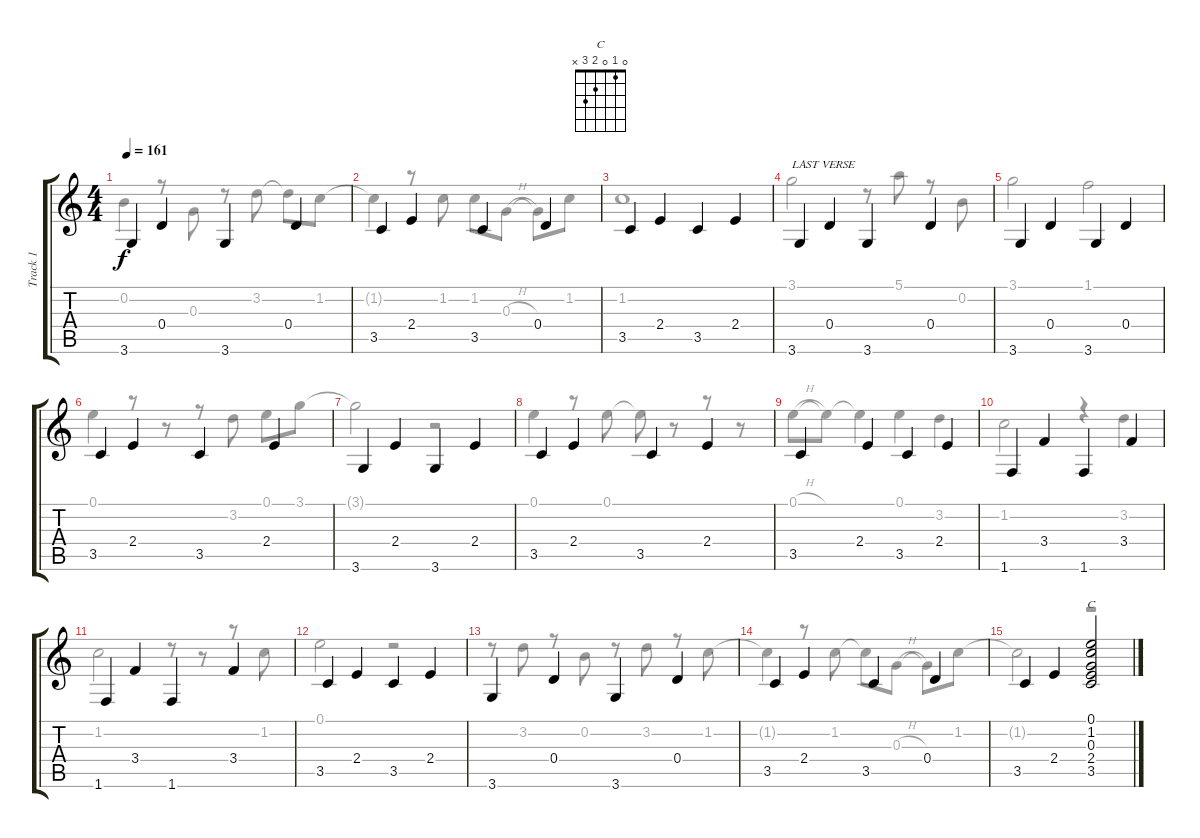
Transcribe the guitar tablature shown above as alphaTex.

\track ("Track 1" "Track 1") {instrument acousticguitarsteel}
\staff {score tabs}
\tuning (E4 B3 G3 D3 A2 E2) {hide}
\chord ("C" 0 1 0 2 3 x)
\voice
\ts (4 4)
\tempo 161
\clef g2
\ks c
3.6.4{dy f} 0.4.4 3.6.4 0.4.4 |
3.5.4 2.4.4 3.5.4 0.4.4 |
3.5.4 2.4.4 3.5.4 2.4.4 |
3.6.4{txt "LAST VERSE"} 0.4.4 3.6.4 0.4.4 |
3.6.4 0.4.4 3.6.4 0.4.4 |
3.5.4 2.4.4 3.5.4 2.4.4 |
3.6.4 2.4.4 3.6.4 2.4.4 |
3.5.4 2.4.4 3.5.4 2.4.4 |
3.5.4 2.4.4 3.5.4 2.4.4 |
1.6.4 3.4.4 1.6.4 3.4.4 |
1.6.4 3.4.4 1.6.4 3.4.4 |
3.5.4 2.4.4 3.5.4 2.4.4 |
3.6.4 0.4.4 3.6.4 0.4.4 |
3.5.4 2.4.4 3.5.4 0.4.4 |
3.5.4 2.4.4 (0.1 1.2 0.3 2.4 3.5).2{ch "C"}
\voice
\clef g2
\ottava regular
\simile none
\ks c
0.2.4{dy f} r.8 0.3.8 r.8 3.2.8 3.2{t}.8 1.2.8 |
1.2{t}.4 r.8 1.2.8 1.2.8 0.3{h}.8 0.3{t}.8 1.2.8 |
1.2.1 |
3.1.2 r.8 5.1.8 r.8 0.2.8 |
3.1.2 1.1.2 |
0.1.4 r.8 r.8 r.8 3.2.8 0.1.8 3.1.8 |
3.1{t}.2 r.2 |
0.1.4 r.8 0.1.8 0.1{t}.8 r.8 r.8 r.8 |
0.1{h}.8 0.1{t}.8 0.1{t}.4 0.1.4 3.2.4 |
1.2.2 r.4 3.2.4 |
1.2.2 r.8 r.8 r.8 1.2.8 |
0.1.2 r.2 |
r.8 3.2.8 r.8 0.2.8 r.8 3.2.8 r.8 1.2.8 |
1.2{t}.4 r.8 1.2.8 1.2{t}.8 0.3{h}.8 0.3{t}.8 1.2.8 |
1.2{t}.2 r.2
